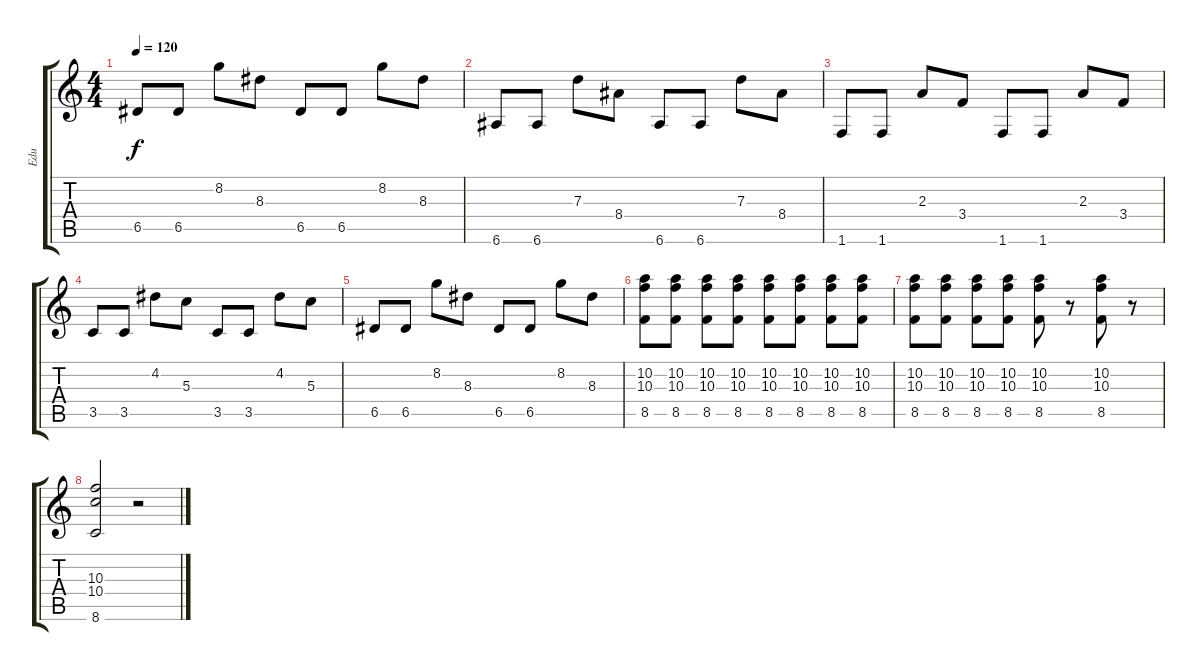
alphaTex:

\track ("Edu " "Edu ") {instrument acousticguitarsteel}
\staff {score tabs}
\tuning (E4 B3 G3 D3 A2 E2) {hide}
\ts (4 4)
\tempo 120
\clef g2
\ks c
6.5.8{dy f} 6.5.8 8.2.8 8.3.8 6.5.8 6.5.8 8.2.8 8.3.8 |
6.6.8 6.6.8 7.3.8 8.4.8 6.6.8 6.6.8 7.3.8 8.4.8 |
1.6.8 1.6.8 2.3.8 3.4.8 1.6.8 1.6.8 2.3.8 3.4.8 |
3.5.8 3.5.8 4.2.8 5.3.8 3.5.8 3.5.8 4.2.8 5.3.8 |
6.5.8 6.5.8 8.2.8 8.3.8 6.5.8 6.5.8 8.2.8 8.3.8 |
(10.2 10.3 8.5).8 (10.2 10.3 8.5).8 (10.2 10.3 8.5).8 (10.2 10.3 8.5).8 (10.2 10.3 8.5).8 (10.2 10.3 8.5).8 (10.2 10.3 8.5).8 (10.2 10.3 8.5).8 |
(10.2 10.3 8.5).8 (10.2 10.3 8.5).8 (10.2 10.3 8.5).8 (10.2 10.3 8.5).8 (10.2 10.3 8.5).8 r.8 (10.2 10.3 8.5).8 r.8 |
(10.3 10.4 8.6).2 r.2
